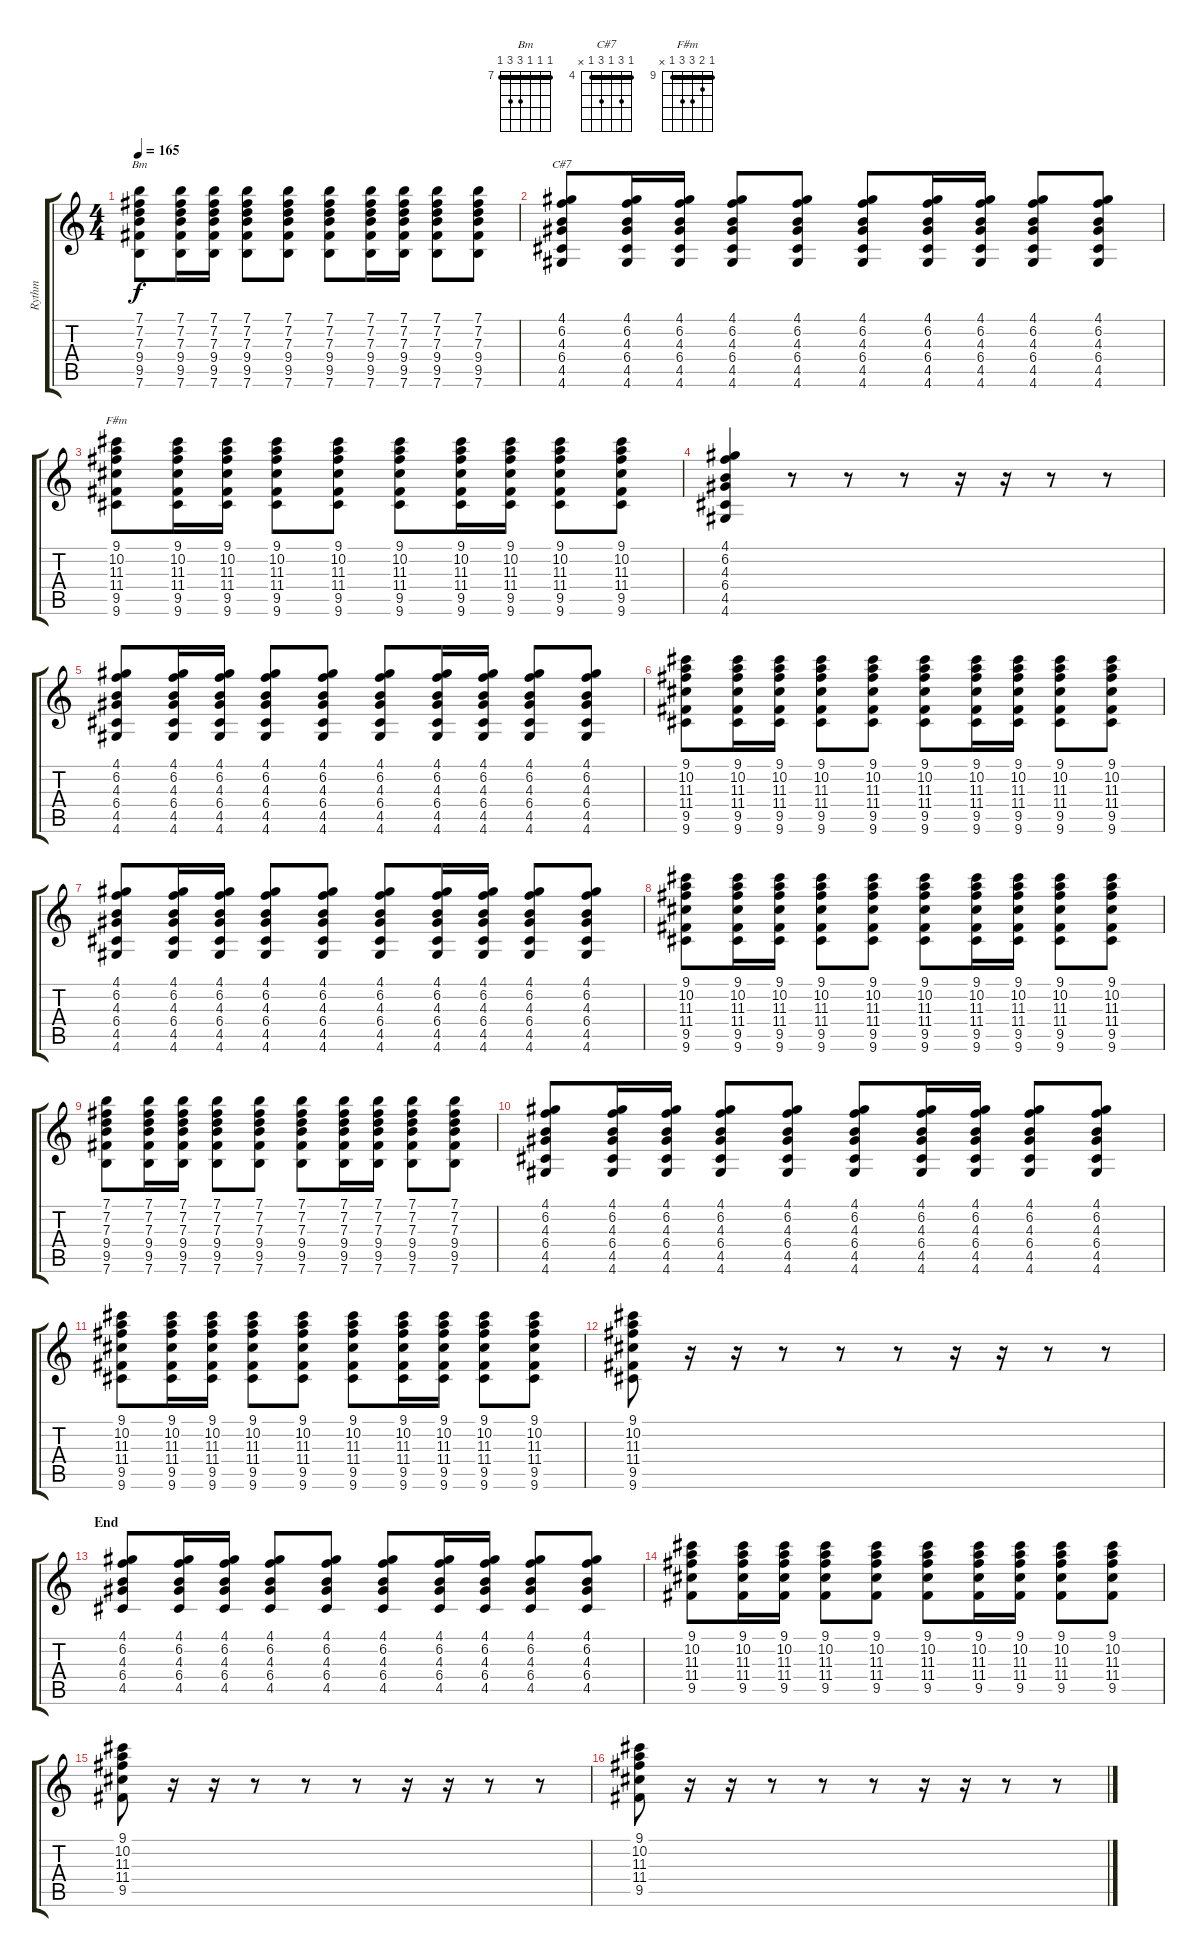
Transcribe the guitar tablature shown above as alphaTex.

\track ("Rythm" "Rythm") {instrument acousticguitarsteel}
\staff {score tabs}
\tuning (E4 B3 G3 D3 A2 E2) {hide}
\chord ("Bm" 7 7 7 9 9 7) {firstfret 7 barre 7}
\chord ("C#7" 4 6 4 6 4 x) {firstfret 4 barre 4}
\chord ("F#m" 9 10 11 11 9 x) {firstfret 9 barre 9}
\ts (4 4)
\tempo 165
\clef g2
\ks c
(7.1 7.2 7.3 9.4 9.5 7.6).8{ch "Bm" dy f} (7.1 7.2 7.3 9.4 9.5 7.6).16 (7.1 7.2 7.3 9.4 9.5 7.6).16 (7.1 7.2 7.3 9.4 9.5 7.6).8 (7.1 7.2 7.3 9.4 9.5 7.6).8 (7.1 7.2 7.3 9.4 9.5 7.6).8 (7.1 7.2 7.3 9.4 9.5 7.6).16 (7.1 7.2 7.3 9.4 9.5 7.6).16 (7.1 7.2 7.3 9.4 9.5 7.6).8 (7.1 7.2 7.3 9.4 9.5 7.6).8 |
(4.1 6.2 4.3 6.4 4.5 4.6).8{ch "C#7"} (4.1 6.2 4.3 6.4 4.5 4.6).16 (4.1 6.2 4.3 6.4 4.5 4.6).16 (4.1 6.2 4.3 6.4 4.5 4.6).8 (4.1 6.2 4.3 6.4 4.5 4.6).8 (4.1 6.2 4.3 6.4 4.5 4.6).8 (4.1 6.2 4.3 6.4 4.5 4.6).16 (4.1 6.2 4.3 6.4 4.5 4.6).16 (4.1 6.2 4.3 6.4 4.5 4.6).8 (4.1 6.2 4.3 6.4 4.5 4.6).8 |
(9.1 10.2 11.3 11.4 9.5 9.6).8{ch "F#m"} (9.1 10.2 11.3 11.4 9.5 9.6).16 (9.1 10.2 11.3 11.4 9.5 9.6).16 (9.1 10.2 11.3 11.4 9.5 9.6).8 (9.1 10.2 11.3 11.4 9.5 9.6).8 (9.1 10.2 11.3 11.4 9.5 9.6).8 (9.1 10.2 11.3 11.4 9.5 9.6).16 (9.1 10.2 11.3 11.4 9.5 9.6).16 (9.1 10.2 11.3 11.4 9.5 9.6).8 (9.1 10.2 11.3 11.4 9.5 9.6).8 |
(4.1 6.2 4.3 6.4 4.5 4.6).4 r.8 r.8 r.8 r.16 r.16 r.8 r.8 |
(4.1 6.2 4.3 6.4 4.5 4.6).8 (4.1 6.2 4.3 6.4 4.5 4.6).16 (4.1 6.2 4.3 6.4 4.5 4.6).16 (4.1 6.2 4.3 6.4 4.5 4.6).8 (4.1 6.2 4.3 6.4 4.5 4.6).8 (4.1 6.2 4.3 6.4 4.5 4.6).8 (4.1 6.2 4.3 6.4 4.5 4.6).16 (4.1 6.2 4.3 6.4 4.5 4.6).16 (4.1 6.2 4.3 6.4 4.5 4.6).8 (4.1 6.2 4.3 6.4 4.5 4.6).8 |
(9.1 10.2 11.3 11.4 9.5 9.6).8 (9.1 10.2 11.3 11.4 9.5 9.6).16 (9.1 10.2 11.3 11.4 9.5 9.6).16 (9.1 10.2 11.3 11.4 9.5 9.6).8 (9.1 10.2 11.3 11.4 9.5 9.6).8 (9.1 10.2 11.3 11.4 9.5 9.6).8 (9.1 10.2 11.3 11.4 9.5 9.6).16 (9.1 10.2 11.3 11.4 9.5 9.6).16 (9.1 10.2 11.3 11.4 9.5 9.6).8 (9.1 10.2 11.3 11.4 9.5 9.6).8 |
(4.1 6.2 4.3 6.4 4.5 4.6).8 (4.1 6.2 4.3 6.4 4.5 4.6).16 (4.1 6.2 4.3 6.4 4.5 4.6).16 (4.1 6.2 4.3 6.4 4.5 4.6).8 (4.1 6.2 4.3 6.4 4.5 4.6).8 (4.1 6.2 4.3 6.4 4.5 4.6).8 (4.1 6.2 4.3 6.4 4.5 4.6).16 (4.1 6.2 4.3 6.4 4.5 4.6).16 (4.1 6.2 4.3 6.4 4.5 4.6).8 (4.1 6.2 4.3 6.4 4.5 4.6).8 |
(9.1 10.2 11.3 11.4 9.5 9.6).8 (9.1 10.2 11.3 11.4 9.5 9.6).16 (9.1 10.2 11.3 11.4 9.5 9.6).16 (9.1 10.2 11.3 11.4 9.5 9.6).8 (9.1 10.2 11.3 11.4 9.5 9.6).8 (9.1 10.2 11.3 11.4 9.5 9.6).8 (9.1 10.2 11.3 11.4 9.5 9.6).16 (9.1 10.2 11.3 11.4 9.5 9.6).16 (9.1 10.2 11.3 11.4 9.5 9.6).8 (9.1 10.2 11.3 11.4 9.5 9.6).8 |
(7.1 7.2 7.3 9.4 9.5 7.6).8 (7.1 7.2 7.3 9.4 9.5 7.6).16 (7.1 7.2 7.3 9.4 9.5 7.6).16 (7.1 7.2 7.3 9.4 9.5 7.6).8 (7.1 7.2 7.3 9.4 9.5 7.6).8 (7.1 7.2 7.3 9.4 9.5 7.6).8 (7.1 7.2 7.3 9.4 9.5 7.6).16 (7.1 7.2 7.3 9.4 9.5 7.6).16 (7.1 7.2 7.3 9.4 9.5 7.6).8 (7.1 7.2 7.3 9.4 9.5 7.6).8 |
(4.1 6.2 4.3 6.4 4.5 4.6).8 (4.1 6.2 4.3 6.4 4.5 4.6).16 (4.1 6.2 4.3 6.4 4.5 4.6).16 (4.1 6.2 4.3 6.4 4.5 4.6).8 (4.1 6.2 4.3 6.4 4.5 4.6).8 (4.1 6.2 4.3 6.4 4.5 4.6).8 (4.1 6.2 4.3 6.4 4.5 4.6).16 (4.1 6.2 4.3 6.4 4.5 4.6).16 (4.1 6.2 4.3 6.4 4.5 4.6).8 (4.1 6.2 4.3 6.4 4.5 4.6).8 |
(9.1 10.2 11.3 11.4 9.5 9.6).8 (9.1 10.2 11.3 11.4 9.5 9.6).16 (9.1 10.2 11.3 11.4 9.5 9.6).16 (9.1 10.2 11.3 11.4 9.5 9.6).8 (9.1 10.2 11.3 11.4 9.5 9.6).8 (9.1 10.2 11.3 11.4 9.5 9.6).8 (9.1 10.2 11.3 11.4 9.5 9.6).16 (9.1 10.2 11.3 11.4 9.5 9.6).16 (9.1 10.2 11.3 11.4 9.5 9.6).8 (9.1 10.2 11.3 11.4 9.5 9.6).8 |
(9.1 10.2 11.3 11.4 9.5 9.6).8 r.16 r.16 r.8 r.8 r.8 r.16 r.16 r.8 r.8 |
\section ("" "End")
(4.1 6.2 4.3 6.4 4.5).8 (4.1 6.2 4.3 6.4 4.5).16 (4.1 6.2 4.3 6.4 4.5).16 (4.1 6.2 4.3 6.4 4.5).8 (4.1 6.2 4.3 6.4 4.5).8 (4.1 6.2 4.3 6.4 4.5).8 (4.1 6.2 4.3 6.4 4.5).16 (4.1 6.2 4.3 6.4 4.5).16 (4.1 6.2 4.3 6.4 4.5).8 (4.1 6.2 4.3 6.4 4.5).8 |
(9.1 10.2 11.3 11.4 9.5).8 (9.1 10.2 11.3 11.4 9.5).16 (9.1 10.2 11.3 11.4 9.5).16 (9.1 10.2 11.3 11.4 9.5).8 (9.1 10.2 11.3 11.4 9.5).8 (9.1 10.2 11.3 11.4 9.5).8 (9.1 10.2 11.3 11.4 9.5).16 (9.1 10.2 11.3 11.4 9.5).16 (9.1 10.2 11.3 11.4 9.5).8 (9.1 10.2 11.3 11.4 9.5).8 |
(9.1 10.2 11.3 11.4 9.5).8 r.16 r.16 r.8 r.8 r.8 r.16 r.16 r.8 r.8 |
(9.1 10.2 11.3 11.4 9.5).8 r.16 r.16 r.8 r.8 r.8 r.16 r.16 r.8 r.8
